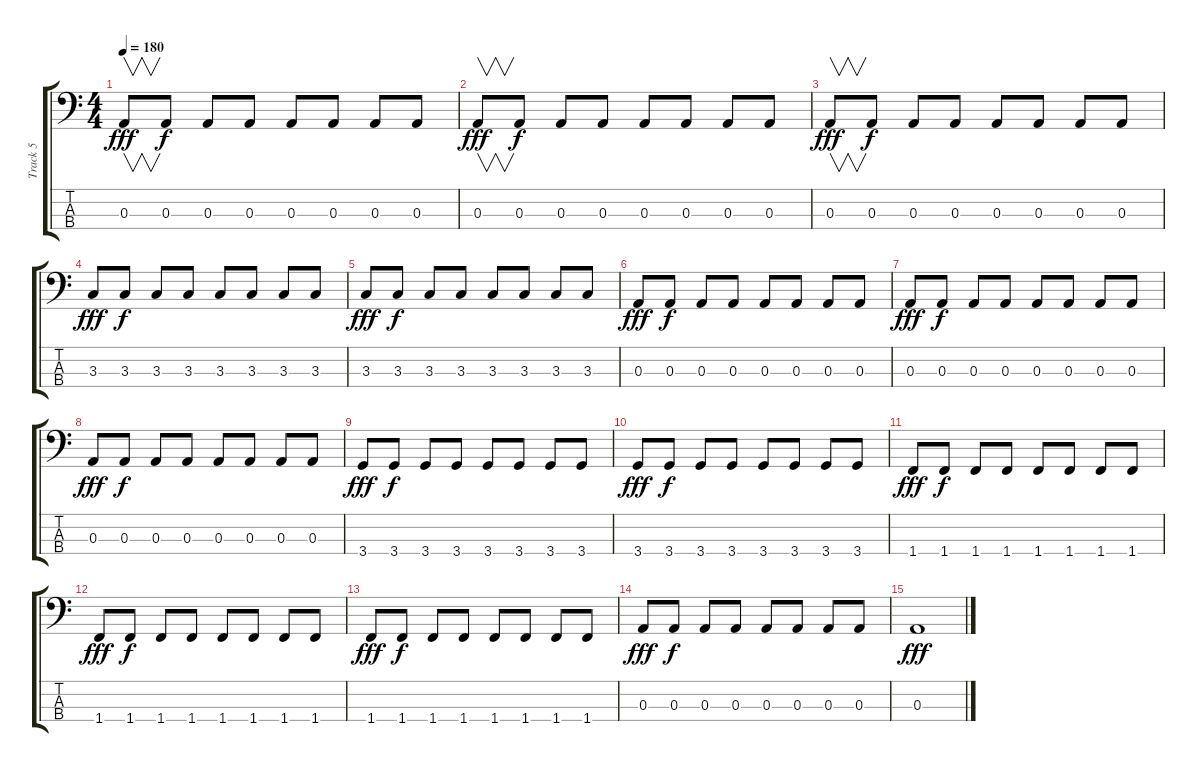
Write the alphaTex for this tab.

\track ("Track 5" "Track 5") {instrument electricbasspick}
\staff {score tabs}
\tuning (G2 D2 A1 E1) {hide}
\ts (4 4)
\tempo 180
\clef f4
\ks c
0.3.8{v dy fff instrument electricbasspick} 0.3.8{dy f} 0.3.8 0.3.8 0.3.8 0.3.8 0.3.8 0.3.8 |
0.3.8{v dy fff} 0.3.8{dy f} 0.3.8 0.3.8 0.3.8 0.3.8 0.3.8 0.3.8 |
0.3.8{v dy fff} 0.3.8{dy f} 0.3.8 0.3.8 0.3.8 0.3.8 0.3.8 0.3.8 |
3.3.8{dy fff} 3.3.8{dy f} 3.3.8 3.3.8 3.3.8 3.3.8 3.3.8 3.3.8 |
3.3.8{dy fff} 3.3.8{dy f} 3.3.8 3.3.8 3.3.8 3.3.8 3.3.8 3.3.8 |
0.3.8{dy fff} 0.3.8{dy f} 0.3.8 0.3.8 0.3.8 0.3.8 0.3.8 0.3.8 |
0.3.8{dy fff} 0.3.8{dy f} 0.3.8 0.3.8 0.3.8 0.3.8 0.3.8 0.3.8 |
0.3.8{dy fff} 0.3.8{dy f} 0.3.8 0.3.8 0.3.8 0.3.8 0.3.8 0.3.8 |
3.4.8{dy fff} 3.4.8{dy f} 3.4.8 3.4.8 3.4.8 3.4.8 3.4.8 3.4.8 |
3.4.8{dy fff} 3.4.8{dy f} 3.4.8 3.4.8 3.4.8 3.4.8 3.4.8 3.4.8 |
1.4.8{dy fff} 1.4.8{dy f} 1.4.8 1.4.8 1.4.8 1.4.8 1.4.8 1.4.8 |
1.4.8{dy fff} 1.4.8{dy f} 1.4.8 1.4.8 1.4.8 1.4.8 1.4.8 1.4.8 |
1.4.8{dy fff} 1.4.8{dy f} 1.4.8 1.4.8 1.4.8 1.4.8 1.4.8 1.4.8 |
0.3.8{dy fff} 0.3.8{dy f} 0.3.8 0.3.8 0.3.8 0.3.8 0.3.8 0.3.8 |
0.3.1{dy fff}
